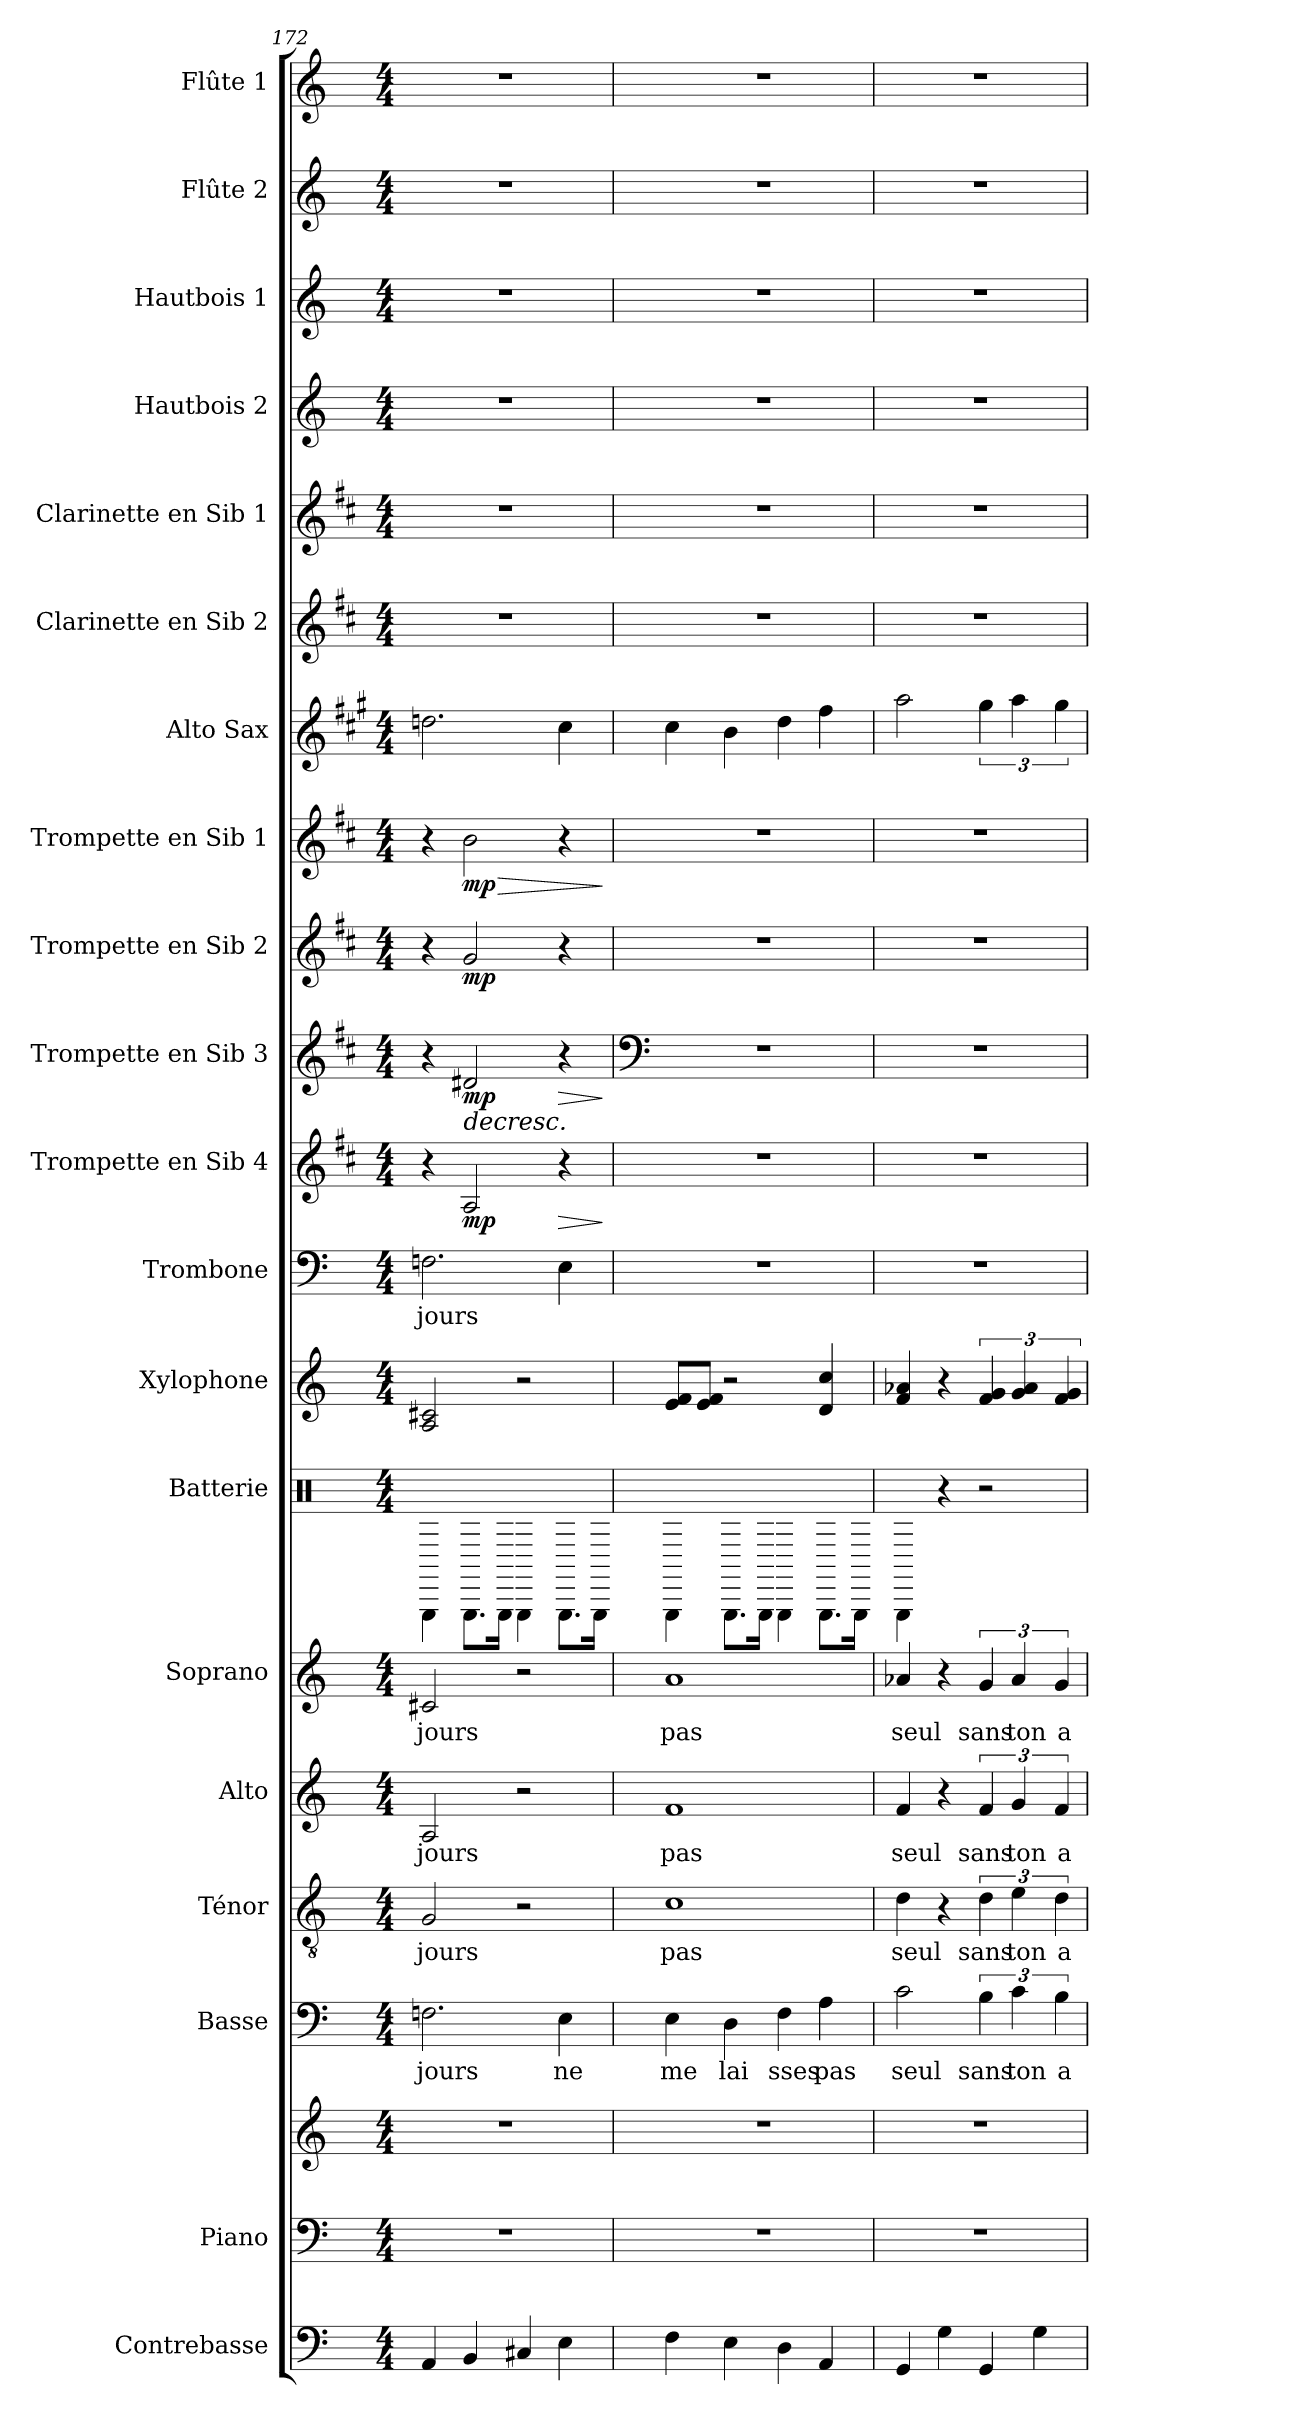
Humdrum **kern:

**kern	**kern	**kern	**kern	**text	**kern	**text	**kern	**text	**kern	**text	**kern	**kern	**kern	**text	**kern	**dynam	**kern	**dynam	**kern	**dynam	**kern	**dynam	**kern	**kern	**kern	**kern	**kern	**kern	**kern
*part20	*part19	*part19	*part18	*part18	*part17	*part17	*part16	*part16	*part15	*part15	*part14	*part13	*part12	*part12	*part11	*part11	*part10	*part10	*part9	*part9	*part8	*part8	*part7	*part6	*part5	*part4	*part3	*part2	*part1
*staff21	*staff20	*staff19	*staff18	*staff18	*staff17	*staff17	*staff16	*staff16	*staff15	*staff15	*staff14	*staff13	*staff12	*staff12	*staff11	*staff11	*staff10	*staff10	*staff9	*staff9	*staff8	*staff8	*staff7	*staff6	*staff5	*staff4	*staff3	*staff2	*staff1
*I"Contrebasse	*I"Piano	*	*I"Basse	*	*I"Ténor	*	*I"Alto	*	*I"Soprano	*	*I"Batterie	*I"Xylophone	*I"Trombone	*	*I"Trompette en Sib 4	*	*I"Trompette en Sib 3	*	*I"Trompette en Sib 2	*	*I"Trompette en Sib 1	*	*I"Alto Sax	*I"Clarinette en Sib 2	*I"Clarinette en Sib 1	*I"Hautbois 2	*I"Hautbois 1	*I"Flûte 2	*I"Flûte 1
*I'Cb.	*I'Pno	*	*I'Ba.	*	*I'T	*	*I'A	*	*I'S	*	*I'Batt.	*I'Xyl.	*I'Trb.	*	*I'Trp. (Sib) 4	*	*I'Trp. (Sib) 3	*	*I'Trp. (Sib) 2	*	*I'Trp. (Sib) 1	*	*I'A. Sx.	*I'Cl. (Sib) 2	*I'Cl. (Sib) 1	*I'Hb. 2	*I'Hb. 1	*I'Fl. 2	*I'Fl. 1
*clefF4	*clefF4	*clefG2	*clefF4	*	*clefGv2	*	*clefG2	*	*clefG2	*	*clefX	*clefG2	*clefF4	*	*clefG2	*	*clefG2	*	*clefG2	*	*clefG2	*	*clefG2	*clefG2	*clefG2	*clefG2	*clefG2	*clefG2	*clefG2
*ITrd7c12	*	*	*	*	*	*	*	*	*	*	*	*ITrd-7c-12	*	*	*ITrd1c2	*	*ITrd1c2	*	*ITrd1c2	*	*ITrd1c2	*	*ITrd5c9	*ITrd1c2	*ITrd1c2	*	*	*	*
*k[]	*k[]	*k[]	*k[]	*	*k[]	*	*k[]	*	*k[]	*	*k[]	*k[]	*k[]	*	*k[]	*	*k[]	*	*k[]	*	*k[]	*	*k[]	*k[]	*k[]	*k[]	*k[]	*k[]	*k[]
*C:	*C:	*C:	*C:	*	*C:	*	*C:	*	*C:	*	*C:	*C:	*C:	*	*C:	*	*C:	*	*C:	*	*C:	*	*C:	*C:	*C:	*C:	*C:	*C:	*C:
*M4/4	*M4/4	*M4/4	*M4/4	*	*M4/4	*	*M4/4	*	*M4/4	*	*M4/4	*M4/4	*M4/4	*	*M4/4	*	*M4/4	*	*M4/4	*	*M4/4	*	*M4/4	*M4/4	*M4/4	*M4/4	*M4/4	*M4/4	*M4/4
=172	=172	=172	=172	=172	=172	=172	=172	=172	=172	=172	=172	=172	=172	=172	=172	=172	=172	=172	=172	=172	=172	=172	=172	=172	=172	=172	=172	=172	=172
!	!	!	!	!LO:LY:b	!	!	!	!	!	!	!	!	!	!	!	!	!	!	!	!	!	!	!	!	!	!	!	!	!
!	!	!	!	!	!	!LO:LY:b	!	!	!	!	!	!	!	!	!	!	!	!	!	!	!	!	!	!	!	!	!	!	!
!	!	!	!	!	!	!	!	!LO:LY:b	!	!	!	!	!	!	!	!	!	!	!	!	!	!	!	!	!	!	!	!	!
!	!	!	!	!	!	!	!	!	!	!LO:LY:b	!	!	!	!	!	!	!	!	!	!	!	!	!	!	!	!	!	!	!
!	!	!	!	!	!	!	!	!	!	!	!	!	!	!LO:LY:b	!	!	!	!	!	!	!	!	!	!	!	!	!	!	!
4AAA/	1r	1r	2.Fn\	jours	2G/	jours	2A/	jours	2c#X/	jours	4RGGG\	2a/ 2cc#X/	2.Fn\	jours	4r	.	4r	.	4r	.	4r	.	2.fn\	1r	1r	1r	1r	1r	1r
!	!	!	!	!	!	!	!	!	!	!	!	!	!	!	!	!LO:DY:b	!	!LO:HP:b	!	!	!	!LO:HP:b	!	!	!	!	!	!	!
!	!	!	!	!	!	!	!	!	!	!	!	!	!	!	!	!	!	!LO:DY:n=1:b	!	!LO:DY:b	!	!LO:DY:n=1:b	!	!	!	!	!	!	!
4BBB/	.	.	.	.	.	.	.	.	.	.	8.RGGG\L	.	.	.	2G/	mp	2c#X/	> mp	2f/	mp	2a\	> mp	.	.	.	.	.	.	.
.	.	.	.	.	.	.	.	.	.	.	16RGGG\Jk	.	.	.	.	.	.	.	.	.	.	.	.	.	.	.	.	.	.
4CC#X/	.	.	.	.	2r	.	2r	.	2r	.	4RGGG\	2r	.	.	.	.	.	.	.	.	.	.	.	.	.	.	.	.	.
!	!	!	!	!LO:LY:b	!	!	!	!	!	!	!	!	!	!	!	!LO:HP:b	!	!LO:HP:b	!	!	!	!	!	!	!	!	!	!	!
4EE\	.	.	4E\	ne	.	.	.	.	.	.	8.RGGG\L	.	4E\	.	4r	>	4r	>	4r	.	4r	.	4e\	.	.	.	.	.	.
.	.	.	.	.	.	.	.	.	.	.	16RGGG\Jk	.	.	.	.	.	.	.	.	.	.	.	.	.	.	.	.	.	.
.	.	.	.	.	.	.	.	.	.	.	.	.	.	.	.	]	.	] ]	.	.	.	]	.	.	.	.	.	.	.
!!LO:PB:g=z
=173	=173	=173	=173	=173	=173	=173	=173	=173	=173	=173	=173	=173	=173	=173	=173	=173	=173	=173	=173	=173	=173	=173	=173	=173	=173	=173	=173	=173	=173
*	*	*	*	*	*	*	*	*	*	*	*	*	*	*	*	*	*clefF4	*	*	*	*	*	*	*	*	*	*	*	*
!	!	!	!	!LO:LY:b	!	!	!	!	!	!	!	!	!	!	!	!	!	!	!	!	!	!	!	!	!	!	!	!	!
!	!	!	!	!	!	!LO:LY:b	!	!	!	!	!	!	!	!	!	!	!	!	!	!	!	!	!	!	!	!	!	!	!
!	!	!	!	!	!	!	!	!LO:LY:b	!	!	!	!	!	!	!	!	!	!	!	!	!	!	!	!	!	!	!	!	!
!	!	!	!	!	!	!	!	!	!	!LO:LY:b	!	!	!	!	!	!	!	!	!	!	!	!	!	!	!	!	!	!	!
4FF\	1r	1r	4E\	me	1c	pas	1f	pas	1a	pas	4RGGG\	8ee/ 8ff/L	1r	.	1r	.	1r	.	1r	.	1r	.	4e\	1r	1r	1r	1r	1r	1r
.	.	.	.	.	.	.	.	.	.	.	.	8ee/ 8ff/J	.	.	.	.	.	.	.	.	.	.	.	.	.	.	.	.	.
!	!	!	!	!LO:LY:b	!	!	!	!	!	!	!	!	!	!	!	!	!	!	!	!	!	!	!	!	!	!	!	!	!
4EE\	.	.	4D\	lai	.	.	.	.	.	.	8.RGGG\L	2r	.	.	.	.	.	.	.	.	.	.	4d\	.	.	.	.	.	.
.	.	.	.	.	.	.	.	.	.	.	16RGGG\Jk	.	.	.	.	.	.	.	.	.	.	.	.	.	.	.	.	.	.
!	!	!	!	!LO:LY:b	!	!	!	!	!	!	!	!	!	!	!	!	!	!	!	!	!	!	!	!	!	!	!	!	!
4DD\	.	.	4F\	sses	.	.	.	.	.	.	4RGGG\	.	.	.	.	.	.	.	.	.	.	.	4f\	.	.	.	.	.	.
!	!	!	!	!LO:LY:b	!	!	!	!	!	!	!	!	!	!	!	!	!	!	!	!	!	!	!	!	!	!	!	!	!
4AAA/	.	.	4A\	pas	.	.	.	.	.	.	8.RGGG\L	4dd/ 4ccc/	.	.	.	.	.	.	.	.	.	.	4a\	.	.	.	.	.	.
.	.	.	.	.	.	.	.	.	.	.	16RGGG\Jk	.	.	.	.	.	.	.	.	.	.	.	.	.	.	.	.	.	.
=174	=174	=174	=174	=174	=174	=174	=174	=174	=174	=174	=174	=174	=174	=174	=174	=174	=174	=174	=174	=174	=174	=174	=174	=174	=174	=174	=174	=174	=174
!	!	!	!	!LO:LY:b	!	!	!	!	!	!	!	!	!	!	!	!	!	!	!	!	!	!	!	!	!	!	!	!	!
!	!	!	!	!	!	!LO:LY:b	!	!	!	!	!	!	!	!	!	!	!	!	!	!	!	!	!	!	!	!	!	!	!
!	!	!	!	!	!	!	!	!LO:LY:b	!	!	!	!	!	!	!	!	!	!	!	!	!	!	!	!	!	!	!	!	!
!	!	!	!	!	!	!	!	!	!	!LO:LY:b	!	!	!	!	!	!	!	!	!	!	!	!	!	!	!	!	!	!	!
4GGG/	1r	1r	2c\	seul	4d\	seul	4f/	seul	4a-X/	seul	4RGGG\	4ff/ 4aa-X/	1r	.	1r	.	1r	.	1r	.	1r	.	2cc\	1r	1r	1r	1r	1r	1r
4GG\	.	.	.	.	4r	.	4r	.	4r	.	4r	4r	.	.	.	.	.	.	.	.	.	.	.	.	.	.	.	.	.
!	!	!	!	!LO:LY:b	!	!	!	!	!	!	!	!	!	!	!	!	!	!	!	!	!	!	!	!	!	!	!	!	!
!	!	!	!	!	!	!LO:LY:b	!	!	!	!	!	!	!	!	!	!	!	!	!	!	!	!	!	!	!	!	!	!	!
!	!	!	!	!	!	!	!	!LO:LY:b	!	!	!	!	!	!	!	!	!	!	!	!	!	!	!	!	!	!	!	!	!
!	!	!	!	!	!	!	!	!	!	!LO:LY:b	!	!	!	!	!	!	!	!	!	!	!	!	!	!	!	!	!	!	!
4GGG/	.	.	6B\	sans	6d\	sans	6f/	sans	6g/	sans	2r	6ff/ 6gg/	.	.	.	.	.	.	.	.	.	.	6b\	.	.	.	.	.	.
!	!	!	!	!LO:LY:b	!	!	!	!	!	!	!	!	!	!	!	!	!	!	!	!	!	!	!	!	!	!	!	!	!
!	!	!	!	!	!	!LO:LY:b	!	!	!	!	!	!	!	!	!	!	!	!	!	!	!	!	!	!	!	!	!	!	!
!	!	!	!	!	!	!	!	!LO:LY:b	!	!	!	!	!	!	!	!	!	!	!	!	!	!	!	!	!	!	!	!	!
!	!	!	!	!	!	!	!	!	!	!LO:LY:b	!	!	!	!	!	!	!	!	!	!	!	!	!	!	!	!	!	!	!
.	.	.	6c\	ton	6e\	ton	6g/	ton	6a-/	ton	.	6gg/ 6aa-/	.	.	.	.	.	.	.	.	.	.	6cc\	.	.	.	.	.	.
4GG\	.	.	.	.	.	.	.	.	.	.	.	.	.	.	.	.	.	.	.	.	.	.	.	.	.	.	.	.	.
!	!	!	!	!LO:LY:b	!	!	!	!	!	!	!	!	!	!	!	!	!	!	!	!	!	!	!	!	!	!	!	!	!
!	!	!	!	!	!	!LO:LY:b	!	!	!	!	!	!	!	!	!	!	!	!	!	!	!	!	!	!	!	!	!	!	!
!	!	!	!	!	!	!	!	!LO:LY:b	!	!	!	!	!	!	!	!	!	!	!	!	!	!	!	!	!	!	!	!	!
!	!	!	!	!	!	!	!	!	!	!LO:LY:b	!	!	!	!	!	!	!	!	!	!	!	!	!	!	!	!	!	!	!
.	.	.	6B\	a	6d\	a	6f/	a	6g/	a	.	6ff/ 6gg/	.	.	.	.	.	.	.	.	.	.	6b\	.	.	.	.	.	.
=	=	=	=	=	=	=	=	=	=	=	=	=	=	=	=	=	=	=	=	=	=	=	=	=	=	=	=	=	=
*-	*-	*-	*-	*-	*-	*-	*-	*-	*-	*-	*-	*-	*-	*-	*-	*-	*-	*-	*-	*-	*-	*-	*-	*-	*-	*-	*-	*-	*-
